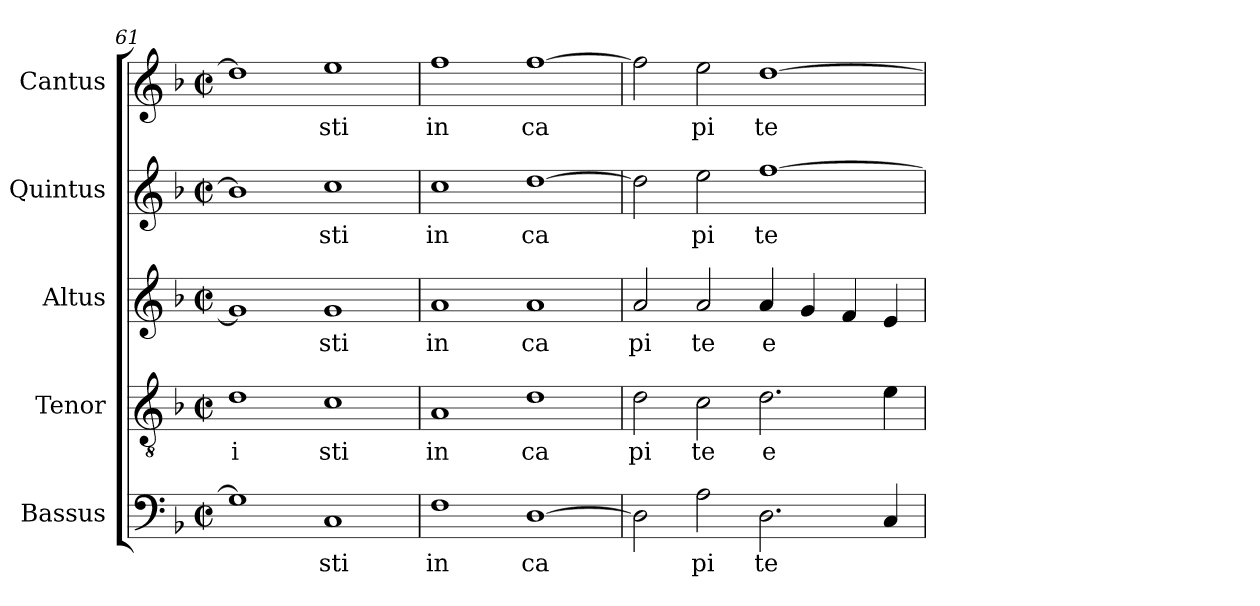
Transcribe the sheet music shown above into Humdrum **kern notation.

**kern	**text	**kern	**text	**kern	**text	**kern	**text	**kern	**text
*part5	*part5	*part4	*part4	*part3	*part3	*part2	*part2	*part1	*part1
*staff5	*staff5	*staff4	*staff4	*staff3	*staff3	*staff2	*staff2	*staff1	*staff1
*I"Bassus	*	*I"Tenor	*	*I"Altus	*	*I"Quintus	*	*I"Cantus	*
*clefF4	*	*clefGv2	*	*clefG2	*	*clefG2	*	*clefG2	*
*k[b-]	*	*k[b-]	*	*k[b-]	*	*k[b-]	*	*k[b-]	*
*F:	*	*F:	*	*F:	*	*F:	*	*F:	*
*M2/2	*	*M2/2	*	*M2/2	*	*M2/2	*	*M2/2	*
*met(c|)	*	*met(c|)	*	*met(c|)	*	*met(c|)	*	*met(c|)	*
=61	=61	=61	=61	=61	=61	=61	=61	=61	=61
!	!	!	!LO:LY:b:cj	!	!	!	!	!	!
1G]	.	1d	i	1g]	.	1bn]	.	1dd]	.
!	!LO:LY:b:cj	!	!LO:LY:b:cj	!	!LO:LY:b:cj	!	!LO:LY:b:cj	!	!LO:LY:b:cj
1C	sti	1c	sti	1g	sti	1cc	sti	1ee	sti
=62	=62	=62	=62	=62	=62	=62	=62	=62	=62
!	!LO:LY:b:cj	!	!LO:LY:b:cj	!	!LO:LY:b:cj	!	!LO:LY:b:cj	!	!LO:LY:b:cj
1F	in	1A	in	1a	in	1cc	in	1ff	in
!	!LO:LY:b:cj	!	!LO:LY:b:cj	!	!LO:LY:b:cj	!	!LO:LY:b:cj	!	!LO:LY:b:cj
[>1D	ca	1d	ca	1a	ca	[>1dd	ca	[>1ff	ca
=63	=63	=63	=63	=63	=63	=63	=63	=63	=63
!	!	!	!LO:LY:b:cj	!	!LO:LY:b:cj	!	!	!	!
2D\]	.	2d\	pi	2a/	pi	2dd\]	.	2ff\]	.
!	!LO:LY:b:cj	!	!LO:LY:b:cj	!	!LO:LY:b:cj	!	!LO:LY:b:cj	!	!LO:LY:b:cj
2A\	pi	2c\	te	2a/	te	2ee\	pi	2ee\	pi
!	!LO:LY:b:cj	!	!LO:LY:b:cj	!	!LO:LY:b:cj	!	!LO:LY:b:cj	!	!LO:LY:b:cj
2.D\	te	2.d\	e	4a/	e	[>1ff	te	[<1dd	te
.	.	.	.	4g/	.	.	.	.	.
.	.	.	.	4f/	.	.	.	.	.
4C/	.	4e\	.	4e/	.	.	.	.	.
=	=	=	=	=	=	=	=	=	=
*-	*-	*-	*-	*-	*-	*-	*-	*-	*-
